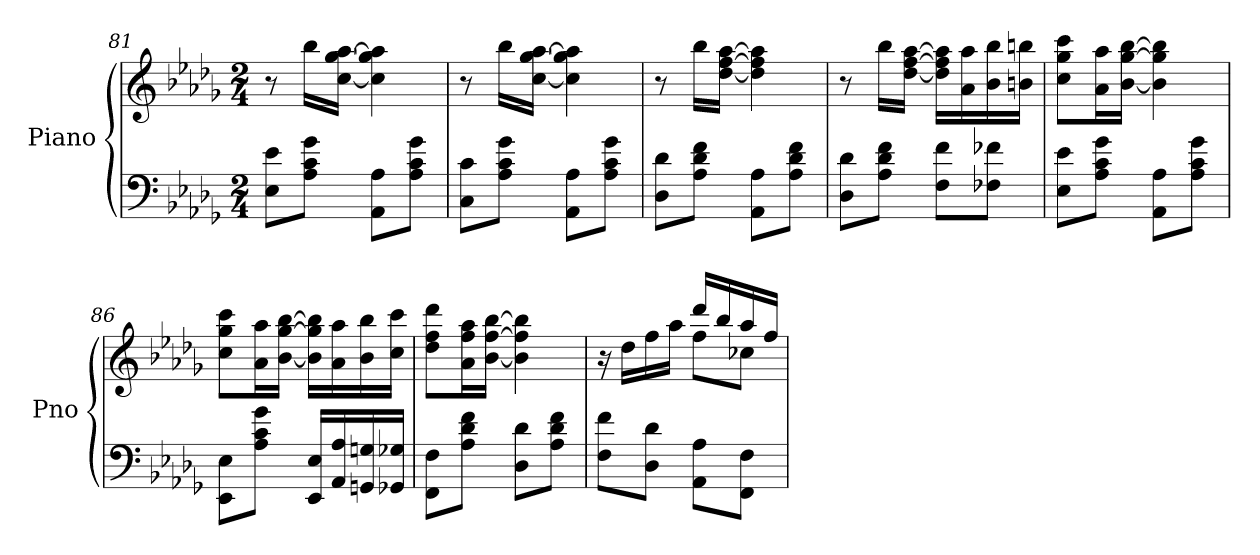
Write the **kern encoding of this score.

**kern	**kern
*part1	*part1
*staff2	*staff1
*I"Piano	*
*I'Pno	*
*clefF4	*clefG2
*k[b-e-a-d-g-]	*k[b-e-a-d-g-]
*M2/4	*M2/4
=81	=81
8E-\ 8e-\L	8r
8A-\ 8c\ 8g-\J	16bb-\LL
.	[16cc\ [16gg-\ [16aa-\JJ
8AA-\ 8A-\L	4cc\] 4gg-\] 4aa-\]
8A-\ 8c\ 8g-\J	.
=82	=82
8C\ 8c\L	8r
8A-\ 8c\ 8g-\J	16bb-\LL
.	[16cc\ [16gg-\ [16aa-\JJ
8AA-\ 8A-\L	4cc\] 4gg-\] 4aa-\]
8A-\ 8c\ 8g-\J	.
=83	=83
8D-\ 8d-\L	8r
8A-\ 8d-\ 8f\J	16bb-\LL
.	[16dd-\ [16ff\ [16aa-\JJ
8AA-\ 8A-\L	4dd-\] 4ff\] 4aa-\]
8A-\ 8d-\ 8f\J	.
!!LO:PB:g=z
=84	=84
8D-\ 8d-\L	8r
8A-\ 8d-\ 8f\J	16bb-\LL
.	[16dd-\ [16ff\ [16aa-\JJ
8F\ 8f\L	16dd-\] 16ff\] 16aa-\]LL
.	16a-\ 16aa-\
8F-X\ 8f-X\J	16b-\ 16bb-\
.	16bn\ 16bbn\JJ
=85	=85
8E-\ 8e-\L	8cc\ 8gg-\ 8ccc\L
8A-\ 8c\ 8g-\J	16a-\ 16aa-\L
.	[16b-\ [16gg-\ [16bb-\JJ
8AA-\ 8A-\L	4b-\] 4gg-\] 4bb-\]
8A-\ 8c\ 8g-\J	.
=86	=86
8EE-\ 8E-\L	8cc\ 8gg-\ 8ccc\L
8A-\ 8c\ 8g-\J	16a-\ 16aa-\L
.	[16b-\ [16gg-\ [16bb-\JJ
16EE-/ 16E-/LL	16b-\] 16gg-\] 16bb-\]LL
16AA-/ 16A-/	16a-\ 16aa-\
16GGn/ 16Gn/	16b-\ 16bb-\
16GG-X/ 16G-X/JJ	16cc\ 16ccc\JJ
=87	=87
8FF\ 8F\L	8dd-\ 8ff\ 8ddd-\L
8A-\ 8d-\ 8f\J	16a-\ 16ff\ 16aa-\L
.	[16b-\ [16ff\ [16bb-\JJ
8D-\ 8d-\L	4b-\] 4ff\] 4bb-\]
8A-\ 8d-\ 8f\J	.
=88	=88
*	*^
8F\ 8f\L	16r	4rDyy
.	16dd-\LL	.
8D-\ 8d-\J	16ff\	.
.	16aa-\JJ	.
8AA-\ 8A-\L	16ddd-/LL	8ff\L
.	16bb-/	.
8FF\ 8F\J	16aa-/	8cc-X\J
.	16ff/JJ	.
*	*v	*v
=	=
*-	*-
